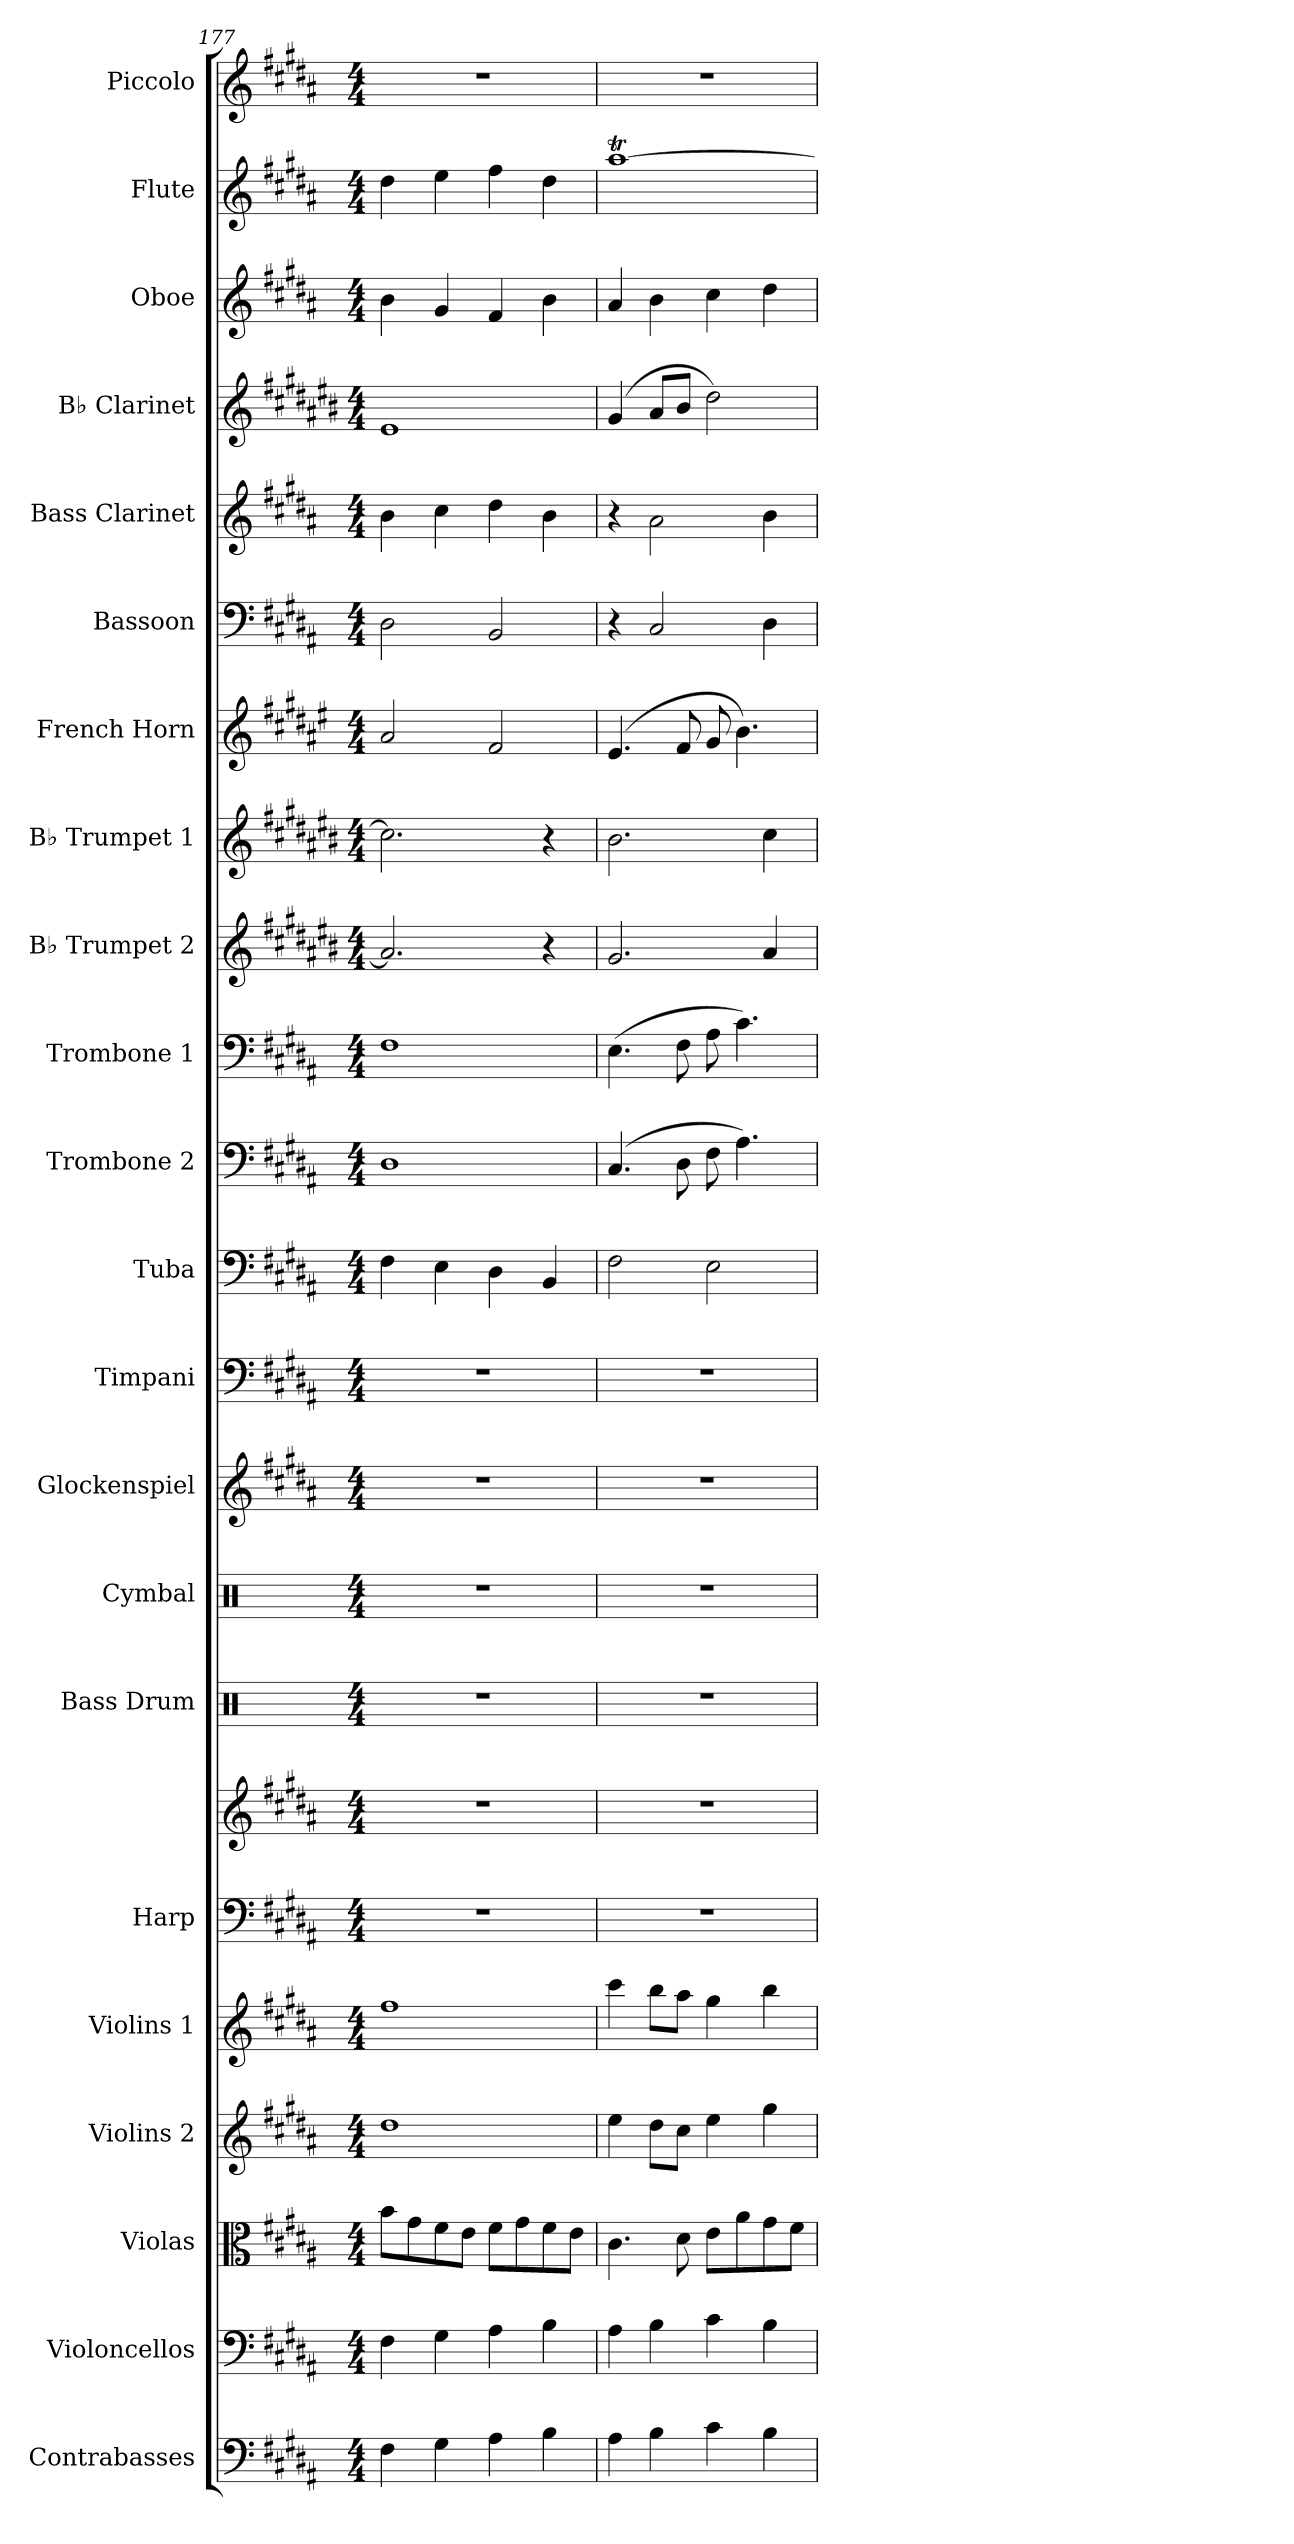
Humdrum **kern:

**kern	**kern	**kern	**kern	**kern	**kern	**kern	**kern	**kern	**kern	**kern	**kern	**kern	**kern	**kern	**kern	**kern	**kern	**kern	**kern	**kern	**kern	**kern
*part22	*part21	*part20	*part19	*part18	*part17	*part17	*part16	*part15	*part14	*part13	*part12	*part11	*part10	*part9	*part8	*part7	*part6	*part5	*part4	*part3	*part2	*part1
*staff23	*staff22	*staff21	*staff20	*staff19	*staff18	*staff17	*staff16	*staff15	*staff14	*staff13	*staff12	*staff11	*staff10	*staff9	*staff8	*staff7	*staff6	*staff5	*staff4	*staff3	*staff2	*staff1
*I"Contrabasses	*I"Violoncellos	*I"Violas	*I"Violins 2	*I"Violins 1	*I"Harp	*	*I"Bass Drum	*I"Cymbal	*I"Glockenspiel	*I"Timpani	*I"Tuba	*I"Trombone 2	*I"Trombone 1	*I"B♭ Trumpet 2	*I"B♭ Trumpet 1	*I"French Horn	*I"Bassoon	*I"Bass Clarinet	*I"B♭ Clarinet	*I"Oboe	*I"Flute	*I"Piccolo
*I'Cbs.	*I'Vcs.	*I'Vlas.	*I'Vlns. 2	*I'Vlns. 1	*I'Hrp.	*	*I'B. Dr.	*I'Cym.	*I'Glock.	*I'Timp.	*I'Tba.	*I'Tbn. 2	*I'Tbn. 1	*I'B♭ Tpt. 2	*I'B♭ Tpt. 1	*I'F Hn.	*I'Bsn.	*I'B. Cl.	*I'B♭ Cl.	*I'Ob.	*I'Fl.	*I'Picc.
*clefF4	*clefF4	*clefC3	*clefG2	*clefG2	*clefF4	*clefG2	*clefX	*clefX	*clefG2	*clefF4	*clefF4	*clefF4	*clefF4	*clefG2	*clefG2	*clefG2	*clefF4	*clefG2	*clefG2	*clefG2	*clefG2	*clefG2
*ITrd7c12	*	*	*	*	*	*	*	*	*ITrd-14c-24	*	*	*	*	*ITrd1c2	*ITrd1c2	*ITrd4c7	*	*ITrd8c14	*ITrd1c2	*	*	*ITrd-7c-12
*k[f#c#g#d#a#]	*k[f#c#g#d#a#]	*k[f#c#g#d#a#]	*k[f#c#g#d#a#]	*k[f#c#g#d#a#]	*k[f#c#g#d#a#]	*k[f#c#g#d#a#]	*k[]	*k[]	*k[f#c#g#d#a#]	*k[f#c#g#d#a#]	*k[f#c#g#d#a#]	*k[f#c#g#d#a#]	*k[f#c#g#d#a#]	*k[f#c#g#d#a#]	*k[f#c#g#d#a#]	*k[f#c#g#d#a#]	*k[f#c#g#d#a#]	*k[f#c#g#d#a#]	*k[f#c#g#d#a#]	*k[f#c#g#d#a#]	*k[f#c#g#d#a#]	*k[f#c#g#d#a#]
*M4/4	*M4/4	*M4/4	*M4/4	*M4/4	*M4/4	*M4/4	*M4/4	*M4/4	*M4/4	*M4/4	*M4/4	*M4/4	*M4/4	*M4/4	*M4/4	*M4/4	*M4/4	*M4/4	*M4/4	*M4/4	*M4/4	*M4/4
=177	=177	=177	=177	=177	=177	=177	=177	=177	=177	=177	=177	=177	=177	=177	=177	=177	=177	=177	=177	=177	=177	=177
4FF#\	4F#\	8b\L	1dd#	1ff#	1r	1r	1r	1r	1r	1r	4F#\	1D#	1F#	2.g#/]	2.b\]	2d#/	2D#\	4B\	1d#	4b\	4dd#\	1r
.	.	8g#\	.	.	.	.	.	.	.	.	.	.	.	.	.	.	.	.	.	.	.	.
4GG#\	4G#\	8f#\	.	.	.	.	.	.	.	.	4E\	.	.	.	.	.	.	4c#\	.	4g#/	4ee\	.
.	.	8e\J	.	.	.	.	.	.	.	.	.	.	.	.	.	.	.	.	.	.	.	.
4AA#\	4A#\	8f#\L	.	.	.	.	.	.	.	.	4D#\	.	.	.	.	2B/	2BB/	4d#\	.	4f#/	4ff#\	.
.	.	8g#\	.	.	.	.	.	.	.	.	.	.	.	.	.	.	.	.	.	.	.	.
4BB\	4B\	8f#\	.	.	.	.	.	.	.	.	4BB/	.	.	4r	4r	.	.	4B\	.	4b\	4dd#\	.
.	.	8e\J	.	.	.	.	.	.	.	.	.	.	.	.	.	.	.	.	.	.	.	.
=178	=178	=178	=178	=178	=178	=178	=178	=178	=178	=178	=178	=178	=178	=178	=178	=178	=178	=178	=178	=178	=178	=178
4AA#\	4A#\	4.c#\	4ee\	4ccc#\	1r	1r	1r	1r	1r	1r	2F#\	(>4.C#/	(>4.E\	2.f#/	2.a#\	(>4.A#/	4r	4r	(>4f#/	4a#/	[1aa#t	1r
4BB\	4B\	.	8dd#\L	8bb\L	.	.	.	.	.	.	.	.	.	.	.	.	2C#/	2A#\	8g#/L	4b\	.	.
.	.	8d#\	8cc#\J	8aa#\J	.	.	.	.	.	.	.	8D#\	8F#\	.	.	8B/	.	.	8a#/J	.	.	.
4C#\	4c#\	8e\L	4ee\	4gg#\	.	.	.	.	.	.	2E\	8F#\	8A#\	.	.	8c#/	.	.	2cc#\)	4cc#\	.	.
.	.	8a#\	.	.	.	.	.	.	.	.	.	4.A#\)	4.c#\)	.	.	4.e\)	.	.	.	.	.	.
4BB\	4B\	8g#\	4gg#\	4bb\	.	.	.	.	.	.	.	.	.	4g#/	4b\	.	4D#\	4B\	.	4dd#\	.	.
.	.	8f#\J	.	.	.	.	.	.	.	.	.	.	.	.	.	.	.	.	.	.	.	.
=	=	=	=	=	=	=	=	=	=	=	=	=	=	=	=	=	=	=	=	=	=	=
*-	*-	*-	*-	*-	*-	*-	*-	*-	*-	*-	*-	*-	*-	*-	*-	*-	*-	*-	*-	*-	*-	*-
